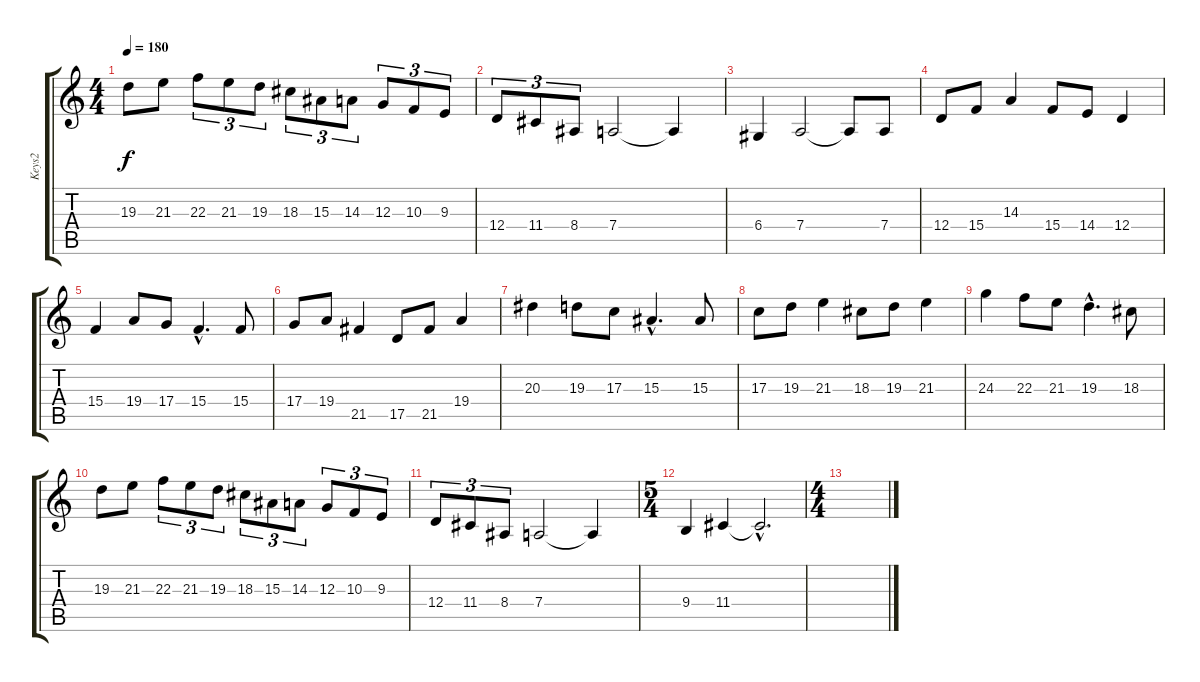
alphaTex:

\track ("Keys2" "Keys2") {instrument synthstrings1}
\staff {score tabs}
\tuning (E4 B3 G3 D3 A2 E2) {hide}
\ts (4 4)
\tempo 180
\clef g2
\ks c
19.3.8{dy f} 21.3.8 22.3.8{tu (3 2)} 21.3.8{tu (3 2)} 19.3.8{tu (3 2)} 18.3.8{tu (3 2)} 15.3.8{tu (3 2)} 14.3.8{tu (3 2)} 12.3.8{tu (3 2)} 10.3.8{tu (3 2)} 9.3.8{tu (3 2)} |
12.4.8{tu (3 2)} 11.4.8{tu (3 2)} 8.4.8{tu (3 2)} 7.4.2 7.4{t}.4 |
6.4.4 7.4.2 7.4{t}.8 7.4.8 |
12.4.8 15.4.8 14.3.4 15.4.8 14.4.8 12.4.4 |
15.4.4 19.4.8 17.4.8 15.4{hac}.4{d} 15.4.8 |
17.4.8 19.4.8 21.5.4 17.5.8 21.5.8 19.4.4 |
20.3.4 19.3.8 17.3.8 15.3{hac}.4{d} 15.3.8 |
17.3.8 19.3.8 21.3.4 18.3.8 19.3.8 21.3.4 |
24.3.4 22.3.8 21.3.8 19.3{hac}.4{d} 18.3.8 |
19.3.8 21.3.8 22.3.8{tu (3 2)} 21.3.8{tu (3 2)} 19.3.8{tu (3 2)} 18.3.8{tu (3 2)} 15.3.8{tu (3 2)} 14.3.8{tu (3 2)} 12.3.8{tu (3 2)} 10.3.8{tu (3 2)} 9.3.8{tu (3 2)} |
12.4.8{tu (3 2)} 11.4.8{tu (3 2)} 8.4.8{tu (3 2)} 7.4.2 7.4{t}.4 |
\ts (5 4)
9.4.4 11.4.4 11.4{hac t}.2{d} |
\ts (4 4)
